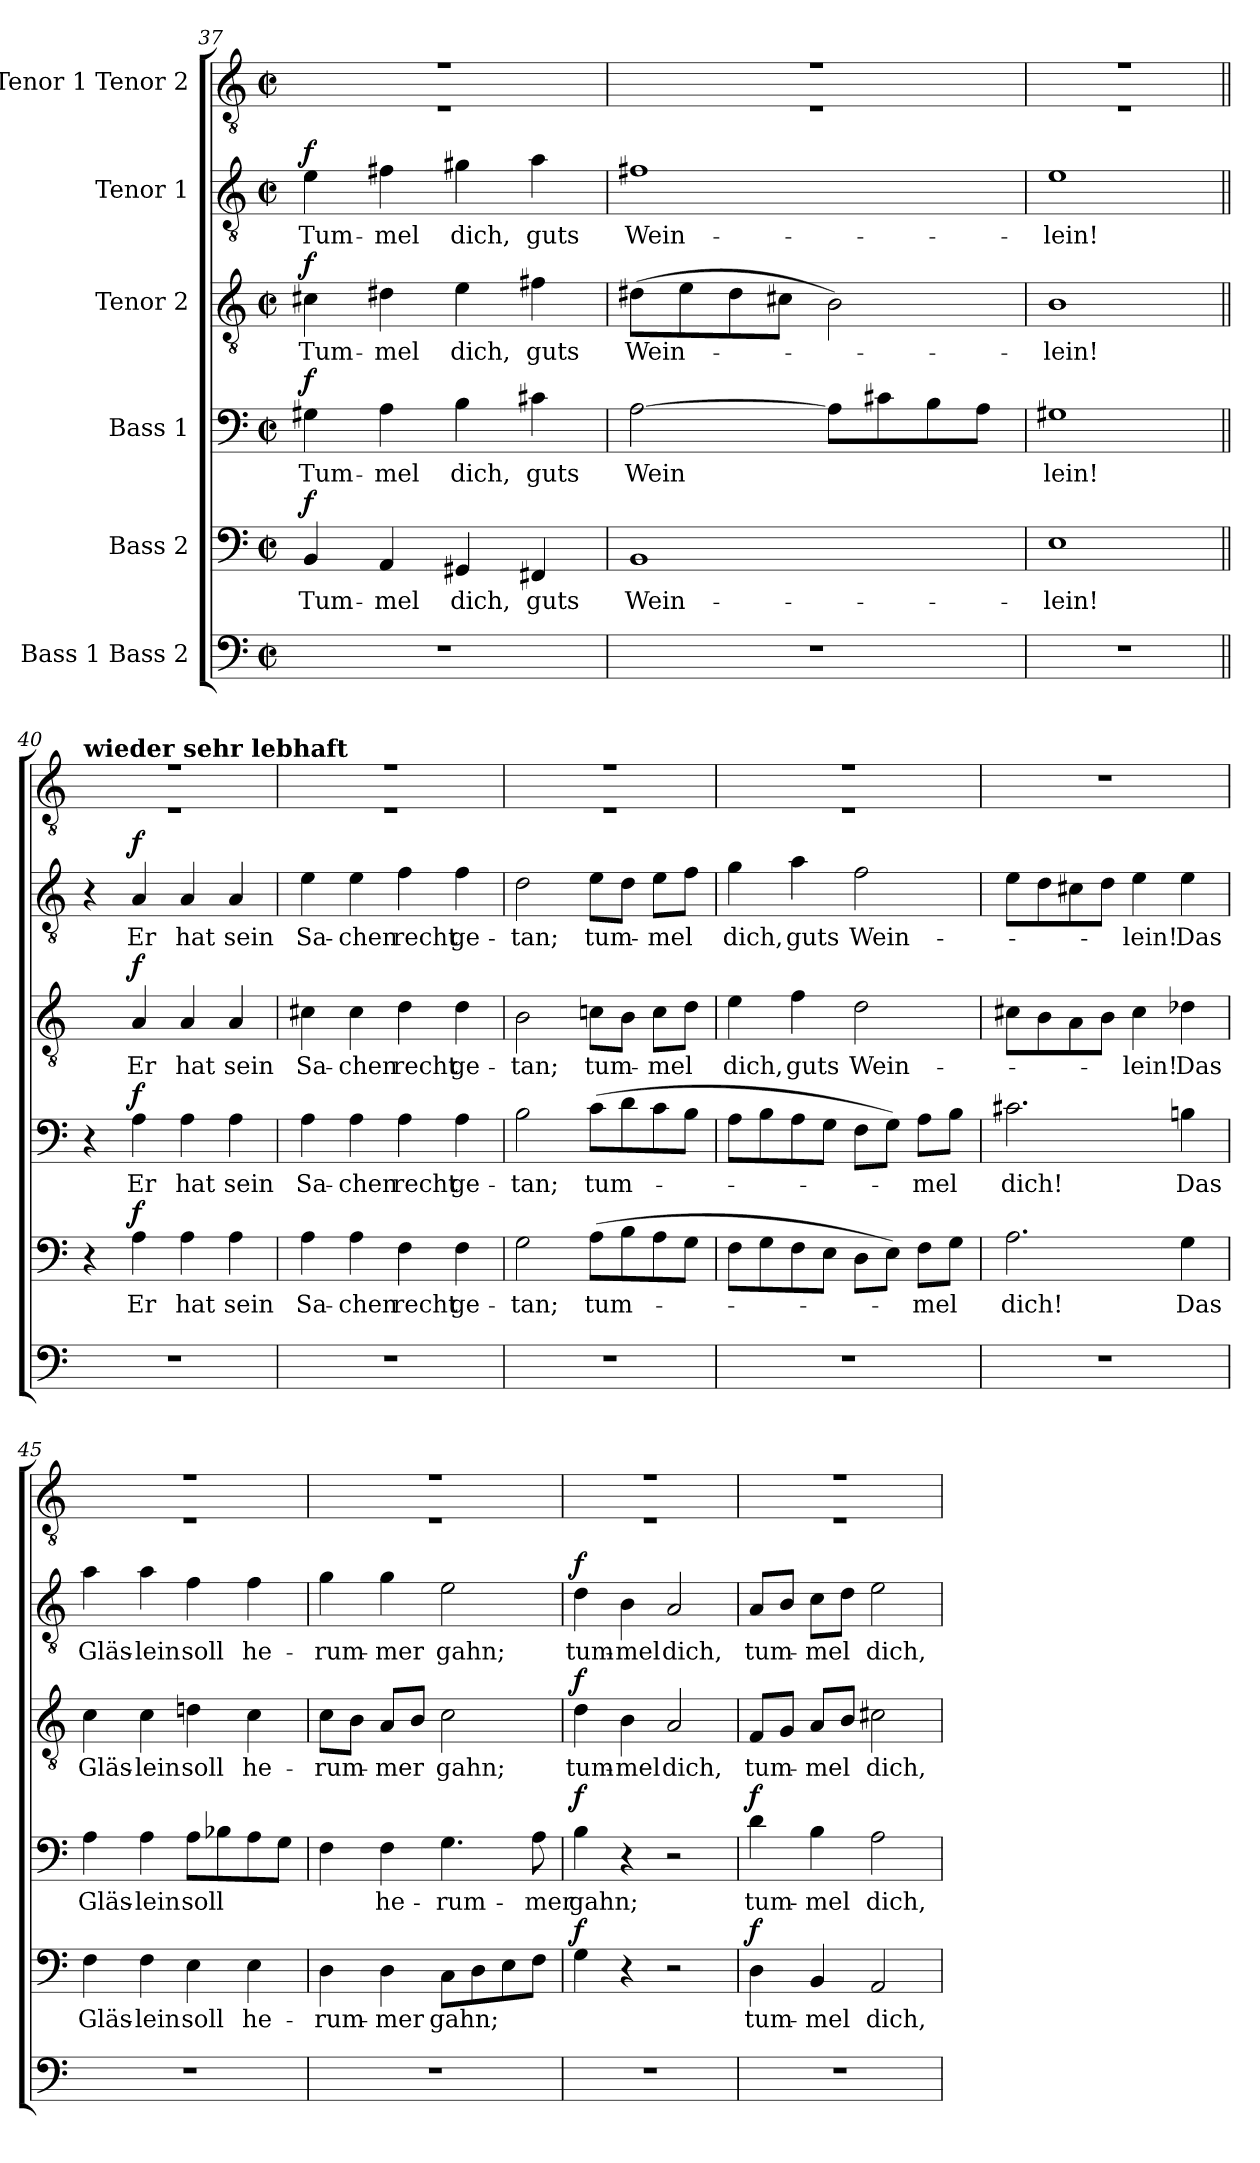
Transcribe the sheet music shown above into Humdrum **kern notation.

**kern	**kern	**text	**dynam	**kern	**text	**dynam	**kern	**text	**dynam	**kern	**text	**dynam	**kern
*part6	*part5	*part5	*part5	*part4	*part4	*part4	*part3	*part3	*part3	*part2	*part2	*part2	*part1
*staff6	*staff5	*staff5	*staff5	*staff4	*staff4	*staff4	*staff3	*staff3	*staff3	*staff2	*staff2	*staff2	*staff1
*I"Bass 1 Bass 2	*I"Bass 2	*	*	*I"Bass 1	*	*	*I"Tenor 2	*	*	*I"Tenor 1	*	*	*I"Tenor 1 Tenor 2
!!LO:LB:g=z
*clefF4	*clefF4	*	*	*clefF4	*	*	*clefGv2	*	*	*clefGv2	*	*	*clefGv2
*k[]	*k[]	*	*	*k[]	*	*	*k[]	*	*	*k[]	*	*	*k[]
*M2/2	*M2/2	*	*	*M2/2	*	*	*M2/2	*	*	*M2/2	*	*	*M2/2
*met(c|)	*met(c|)	*	*	*met(c|)	*	*	*met(c|)	*	*	*met(c|)	*	*	*met(c|)
=37	=37	=37	=37	=37	=37	=37	=37	=37	=37	=37	=37	=37	=37
!	!	!LO:LY:b	!LO:DY:a	!	!LO:LY:b	!LO:DY:a	!	!LO:LY:b	!LO:DY:a	!	!LO:LY:b	!LO:DY:a	!
*	*	*	*	*	*	*	*	*	*	*	*	*	*^
1r	4BB/	Tum-	f	4G#X\	Tum-	f	4c#X\	Tum-	f	4e\	Tum-	f	1r	1r
!	!	!LO:LY:b	!	!	!LO:LY:b	!	!	!LO:LY:b	!	!	!LO:LY:b	!	!	!
.	4AA/	-mel	.	4A\	-mel	.	4d#X\	-mel	.	4f#X\	-mel	.	.	.
!	!	!LO:LY:b	!	!	!LO:LY:b	!	!	!LO:LY:b	!	!	!LO:LY:b	!	!	!
.	4GG#X/	dich,	.	4B\	dich,	.	4e\	dich,	.	4g#X\	dich,	.	.	.
!	!	!LO:LY:b	!	!	!LO:LY:b	!	!	!LO:LY:b	!	!	!LO:LY:b	!	!	!
.	4FF#X/	guts	.	4c#X\	guts	.	4f#X\	guts	.	4a\	guts	.	.	.
=38	=38	=38	=38	=38	=38	=38	=38	=38	=38	=38	=38	=38	=38	=38
!	!	!LO:LY:b	!	!	!LO:LY:b	!	!	!LO:LY:b	!	!	!LO:LY:b	!	!	!
1r	1BB	Wein-	.	[2A\	-Wein	.	(8d#X\L	Wein-	.	1f#X	Wein-	.	1r	1r
.	.	.	.	.	.	.	8e\	.	.	.	.	.	.	.
.	.	.	.	.	.	.	8d#\	.	.	.	.	.	.	.
.	.	.	.	.	.	.	8c#X\J	.	.	.	.	.	.	.
.	.	.	.	8A\L]	.	.	2B\)	.	.	.	.	.	.	.
.	.	.	.	8c#X\	.	.	.	.	.	.	.	.	.	.
.	.	.	.	8B\	.	.	.	.	.	.	.	.	.	.
.	.	.	.	8A\J	.	.	.	.	.	.	.	.	.	.
=39	=39	=39	=39	=39	=39	=39	=39	=39	=39	=39	=39	=39	=39	=39
!	!	!LO:LY:b	!	!	!LO:LY:b	!	!	!LO:LY:b	!	!	!LO:LY:b	!	!	!
1r	1E	-lein!	.	1G#X	lein!	.	1B	-lein!	.	1e	-lein!	.	1r	1r
=40||	=40||	=40||	=40||	=40||	=40||	=40||	=40||	=40||	=40||	=40||	=40||	=40||	=40||	=40||
!	!	!	!	!	!	!	!	!	!	!	!	!	!LO:TX:a:B:t=wieder sehr lebhaft	!
1r	4r	.	.	4r	.	.	4ryy	.	.	4r	.	.	1r	1r
!	!	!LO:LY:b	!LO:DY:a	!	!LO:LY:b	!LO:DY:a	!	!LO:LY:b	!LO:DY:a	!	!LO:LY:b	!LO:DY:a	!	!
.	4A\	Er	f	4A\	Er	f	4A/	Er	f	4A/	Er	f	.	.
!	!	!LO:LY:b	!	!	!LO:LY:b	!	!	!LO:LY:b	!	!	!LO:LY:b	!	!	!
.	4A\	hat	.	4A\	hat	.	4A/	hat	.	4A/	hat	.	.	.
!	!	!LO:LY:b	!	!	!LO:LY:b	!	!	!LO:LY:b	!	!	!LO:LY:b	!	!	!
.	4A\	sein	.	4A\	sein	.	4A/	sein	.	4A/	sein	.	.	.
!!LO:LB:g=z	!!
=41	=41	=41	=41	=41	=41	=41	=41	=41	=41	=41	=41	=41	=41	=41
!	!	!LO:LY:b	!	!	!LO:LY:b	!	!	!LO:LY:b	!	!	!LO:LY:b	!	!	!
1r	4A\	Sa-	.	4A\	Sa-	.	4c#X\	Sa-	.	4e\	Sa-	.	1r	1r
!	!	!LO:LY:b	!	!	!LO:LY:b	!	!	!LO:LY:b	!	!	!LO:LY:b	!	!	!
.	4A\	-chen	.	4A\	-chen	.	4c#\	-chen	.	4e\	-chen	.	.	.
!	!	!LO:LY:b	!	!	!LO:LY:b	!	!	!LO:LY:b	!	!	!LO:LY:b	!	!	!
.	4F\	recht	.	4A\	recht	.	4d\	recht	.	4f\	recht	.	.	.
!	!	!LO:LY:b	!	!	!LO:LY:b	!	!	!LO:LY:b	!	!	!LO:LY:b	!	!	!
.	4F\	ge-	.	4A\	ge-	.	4d\	ge-	.	4f\	ge-	.	.	.
=42	=42	=42	=42	=42	=42	=42	=42	=42	=42	=42	=42	=42	=42	=42
!	!	!LO:LY:b	!	!	!LO:LY:b	!	!	!LO:LY:b	!	!	!LO:LY:b	!	!	!
1r	2G\	-tan;	.	2B\	-tan;	.	2B\	-tan;	.	2d\	-tan;	.	1r	1r
!	!	!LO:LY:b	!	!	!LO:LY:b	!	!	!LO:LY:b	!	!	!LO:LY:b	!	!	!
.	(8A\L	tum-	.	(8c\L	tum-	.	8cn\L	tum-	.	8e\L	tum-	.	.	.
.	8B\	.	.	8d\	.	.	8B\J	.	.	8d\J	.	.	.	.
!	!	!	!	!	!	!	!	!LO:LY:b	!	!	!LO:LY:b	!	!	!
.	8A\	.	.	8c\	.	.	8c\L	-mel	.	8e\L	-mel	.	.	.
.	8G\J	.	.	8B\J	.	.	8d\J	.	.	8f\J	.	.	.	.
=43	=43	=43	=43	=43	=43	=43	=43	=43	=43	=43	=43	=43	=43	=43
!	!	!	!	!	!	!	!	!LO:LY:b	!	!	!LO:LY:b	!	!	!
1r	8F\L	.	.	8A\L	.	.	4e\	dich,	.	4g\	dich,	.	1r	1r
.	8G\	.	.	8B\	.	.	.	.	.	.	.	.	.	.
!	!	!	!	!	!	!	!	!LO:LY:b	!	!	!LO:LY:b	!	!	!
.	8F\	.	.	8A\	.	.	4f\	guts	.	4a\	guts	.	.	.
.	8E\J	.	.	8G\J	.	.	.	.	.	.	.	.	.	.
!	!	!	!	!	!	!	!	!LO:LY:b	!	!	!LO:LY:b	!	!	!
.	8D\L	.	.	8F\L	.	.	2d\	Wein-	.	2f\	Wein-	.	.	.
.	8E\J)	.	.	8G\J)	.	.	.	.	.	.	.	.	.	.
!	!	!LO:LY:b	!	!	!LO:LY:b	!	!	!	!	!	!	!	!	!
.	8F\L	-mel	.	8A\L	-mel	.	.	.	.	.	.	.	.	.
.	8G\J	.	.	8B\J	.	.	.	.	.	.	.	.	.	.
*	*	*	*	*	*	*	*	*	*	*	*	*	*v	*v
=44	=44	=44	=44	=44	=44	=44	=44	=44	=44	=44	=44	=44	=44
!	!	!LO:LY:b	!	!	!LO:LY:b	!	!	!	!	!	!	!	!
1r	2.A\	dich!	.	2.c#X\	dich!	.	8c#X\L	.	.	8e\L	.	.	1r
.	.	.	.	.	.	.	8B\	.	.	8d\	.	.	.
.	.	.	.	.	.	.	8A\	.	.	8c#X\	.	.	.
.	.	.	.	.	.	.	8B\J	.	.	8d\J	.	.	.
!	!	!	!	!	!	!	!	!LO:LY:b	!	!	!LO:LY:b	!	!
.	.	.	.	.	.	.	4c#\	-lein!	.	4e\	-lein!	.	.
!	!	!LO:LY:b	!	!	!LO:LY:b	!	!	!LO:LY:b	!	!	!LO:LY:b	!	!
.	4G\	Das	.	4Bn\	Das	.	4d-X\	Das	.	4e\	Das	.	.
!!LO:PB:g=z
=45	=45	=45	=45	=45	=45	=45	=45	=45	=45	=45	=45	=45	=45
!	!	!LO:LY:b	!	!	!LO:LY:b	!	!	!LO:LY:b	!	!	!LO:LY:b	!	!
*	*	*	*	*	*	*	*	*	*	*	*	*	*^
1r	4F\	Gläs-	.	4A\	Gläs-	.	4c\	Gläs-	.	4a\	Gläs-	.	1r	1r
!	!	!LO:LY:b	!	!	!LO:LY:b	!	!	!LO:LY:b	!	!	!LO:LY:b	!	!	!
.	4F\	-lein	.	4A\	-lein	.	4c\	-lein	.	4a\	-lein	.	.	.
!	!	!LO:LY:b	!	!	!LO:LY:b	!	!	!LO:LY:b	!	!	!LO:LY:b	!	!	!
.	4E\	soll	.	8A\L	-soll	.	4dn\	soll	.	4f\	soll	.	.	.
.	.	.	.	8B-X\	.	.	.	.	.	.	.	.	.	.
!	!	!LO:LY:b	!	!	!	!	!	!LO:LY:b	!	!	!LO:LY:b	!	!	!
.	4E\	he-	.	8A\	.	.	4c\	he-	.	4f\	he-	.	.	.
.	.	.	.	8G\J	.	.	.	.	.	.	.	.	.	.
=46	=46	=46	=46	=46	=46	=46	=46	=46	=46	=46	=46	=46	=46	=46
!	!	!LO:LY:b	!	!	!	!	!	!LO:LY:b	!	!	!LO:LY:b	!	!	!
1r	4D\	-rum-	.	4F\	.	.	8c\L	-rum-	.	4g\	-rum-	.	1r	1r
.	.	.	.	.	.	.	8B\J	.	.	.	.	.	.	.
!	!	!LO:LY:b	!	!	!LO:LY:b	!	!	!LO:LY:b	!	!	!LO:LY:b	!	!	!
.	4D\	-mer	.	4F\	he-	.	8A/L	-mer	.	4g\	-mer	.	.	.
.	.	.	.	.	.	.	8B/J	.	.	.	.	.	.	.
!	!	!LO:LY:b	!	!	!LO:LY:b	!	!	!LO:LY:b	!	!	!LO:LY:b	!	!	!
.	8C\L	gahn;	.	4.G\	-rum-	.	2c\	gahn;	.	2e\	gahn;	.	.	.
.	8D\	.	.	.	.	.	.	.	.	.	.	.	.	.
.	8E\	.	.	.	.	.	.	.	.	.	.	.	.	.
!	!	!	!	!	!LO:LY:b	!	!	!	!	!	!	!	!	!
.	8F\J	.	.	8A\	-mer	.	.	.	.	.	.	.	.	.
=47	=47	=47	=47	=47	=47	=47	=47	=47	=47	=47	=47	=47	=47	=47
!	!	!	!LO:DY:a	!	!LO:LY:b	!LO:DY:a	!	!LO:LY:b	!LO:DY:a	!	!LO:LY:b	!LO:DY:a	!	!
1r	4G\	.	f	4B\	gahn;	f	4d\	tum-	f	4d\	tum-	f	1r	1r
!	!	!	!	!	!	!	!	!LO:LY:b	!	!	!LO:LY:b	!	!	!
.	4r	.	.	4r	.	.	4B\	-mel	.	4B\	-mel	.	.	.
!	!	!	!	!	!	!	!	!LO:LY:b	!	!	!LO:LY:b	!	!	!
.	2r	.	.	2r	.	.	2A/	dich,	.	2A/	dich,	.	.	.
=48	=48	=48	=48	=48	=48	=48	=48	=48	=48	=48	=48	=48	=48	=48
!	!	!LO:LY:b	!LO:DY:a	!	!LO:LY:b	!LO:DY:a	!	!LO:LY:b	!	!	!LO:LY:b	!	!	!
1r	4D\	tum-	f	4d\	tum-	f	8F/L	tum-	.	8A/L	tum-	.	1r	1r
.	.	.	.	.	.	.	8G/J	.	.	8B/J	.	.	.	.
!	!	!LO:LY:b	!	!	!LO:LY:b	!	!	!LO:LY:b	!	!	!LO:LY:b	!	!	!
.	4BB/	-mel	.	4B\	-mel	.	8A/L	-mel	.	8c\L	-mel	.	.	.
.	.	.	.	.	.	.	8B/J	.	.	8d\J	.	.	.	.
!	!	!LO:LY:b	!	!	!LO:LY:b	!	!	!LO:LY:b	!	!	!LO:LY:b	!	!	!
.	2AA/	dich,	.	2A\	dich,	.	2c#X\	dich,	.	2e\	dich,	.	.	.
*	*	*	*	*	*	*	*	*	*	*	*	*	*v	*v
=	=	=	=	=	=	=	=	=	=	=	=	=	=
*-	*-	*-	*-	*-	*-	*-	*-	*-	*-	*-	*-	*-	*-
